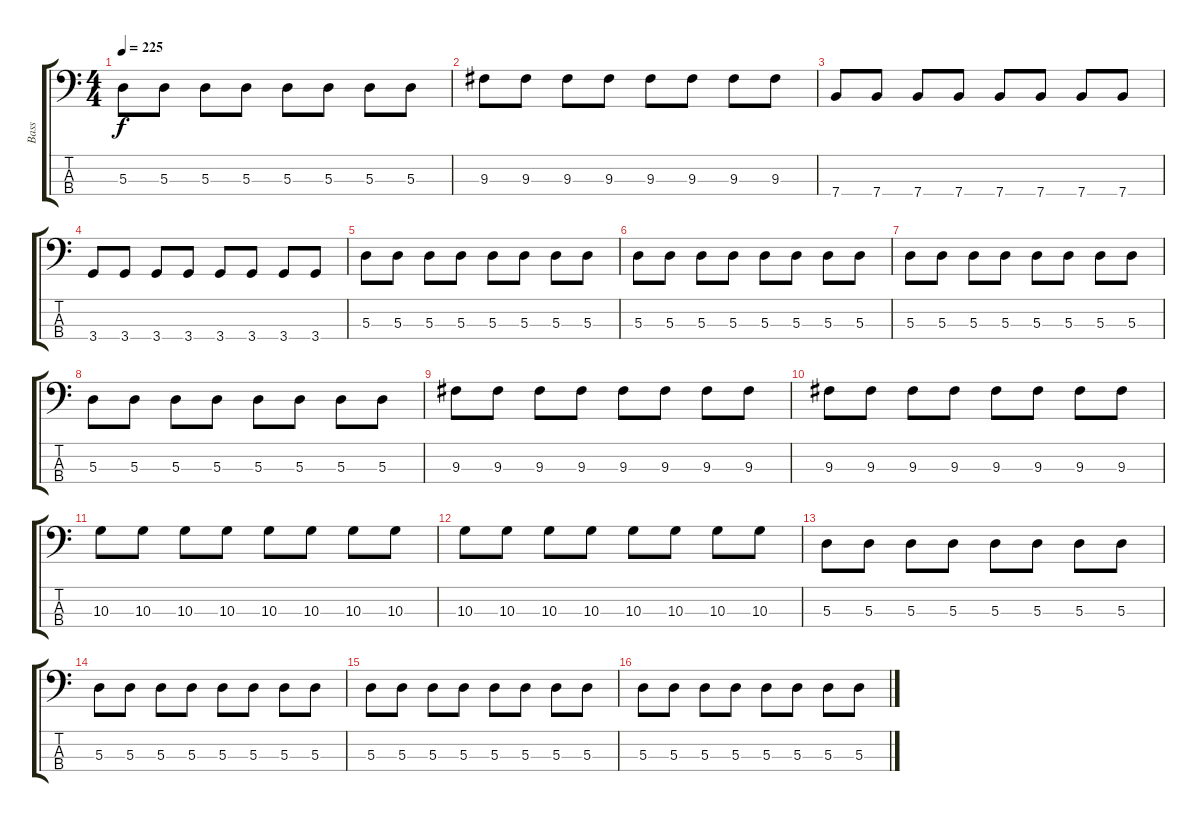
\track ("Bass" "Bass") {instrument electricbasspick}
\staff {score tabs}
\tuning (G2 D2 A1 E1) {hide}
\ts (4 4)
\tempo 225
\clef f4
\ks c
5.3.8{dy f} 5.3.8 5.3.8 5.3.8 5.3.8 5.3.8 5.3.8 5.3.8 |
9.3.8 9.3.8 9.3.8 9.3.8 9.3.8 9.3.8 9.3.8 9.3.8 |
7.4.8 7.4.8 7.4.8 7.4.8 7.4.8 7.4.8 7.4.8 7.4.8 |
3.4.8 3.4.8 3.4.8 3.4.8 3.4.8 3.4.8 3.4.8 3.4.8 |
5.3.8 5.3.8 5.3.8 5.3.8 5.3.8 5.3.8 5.3.8 5.3.8 |
5.3.8 5.3.8 5.3.8 5.3.8 5.3.8 5.3.8 5.3.8 5.3.8 |
5.3.8 5.3.8 5.3.8 5.3.8 5.3.8 5.3.8 5.3.8 5.3.8 |
5.3.8 5.3.8 5.3.8 5.3.8 5.3.8 5.3.8 5.3.8 5.3.8 |
9.3.8 9.3.8 9.3.8 9.3.8 9.3.8 9.3.8 9.3.8 9.3.8 |
9.3.8 9.3.8 9.3.8 9.3.8 9.3.8 9.3.8 9.3.8 9.3.8 |
10.3.8 10.3.8 10.3.8 10.3.8 10.3.8 10.3.8 10.3.8 10.3.8 |
10.3.8 10.3.8 10.3.8 10.3.8 10.3.8 10.3.8 10.3.8 10.3.8 |
5.3.8 5.3.8 5.3.8 5.3.8 5.3.8 5.3.8 5.3.8 5.3.8 |
5.3.8 5.3.8 5.3.8 5.3.8 5.3.8 5.3.8 5.3.8 5.3.8 |
5.3.8 5.3.8 5.3.8 5.3.8 5.3.8 5.3.8 5.3.8 5.3.8 |
5.3.8 5.3.8 5.3.8 5.3.8 5.3.8 5.3.8 5.3.8 5.3.8
